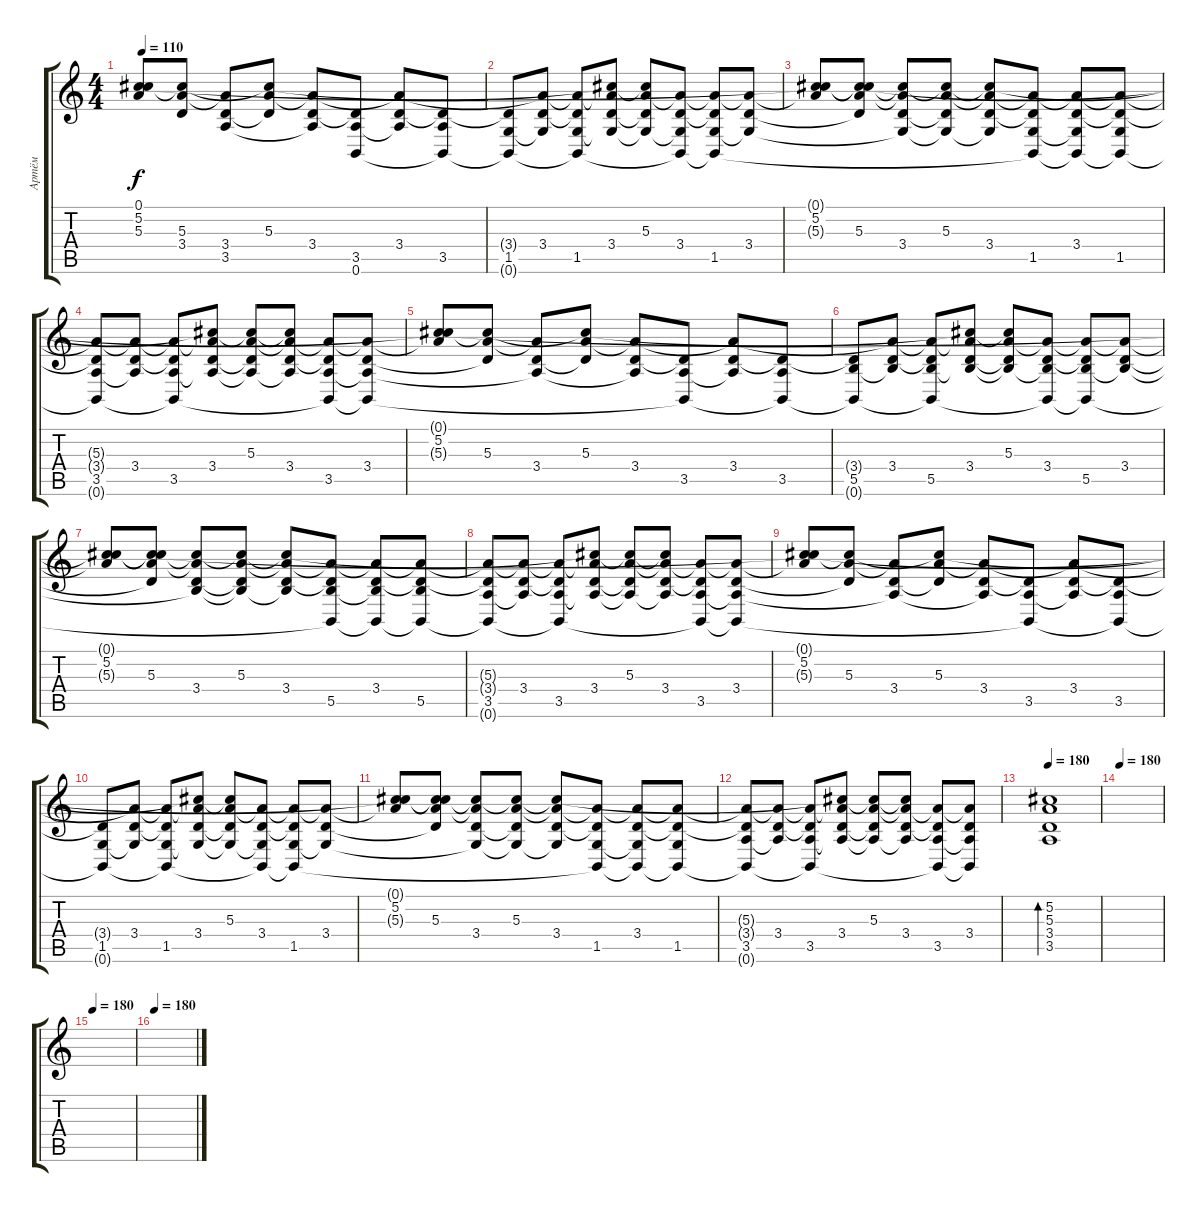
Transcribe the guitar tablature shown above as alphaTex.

\track ("Артём" "Артём") {instrument acousticguitarsteel}
\staff {score tabs}
\tuning (Db4 Ab3 E3 B2 Gb2 B1) {hide}
\ts (4 4)
\tempo 110
\clef g2
\ks c
(0.1{t} 5.2 5.3{t}).8{dy f} (5.2{t} 5.3 3.4{t}).8 (5.3{t} 3.4 3.5{t}).8 (5.2{t} 5.3 3.4{t}).8 (5.3{t} 3.4 3.5{t}).8 (3.4{t} 3.5 0.6{t}).8 (5.3{t} 3.4 3.5{t}).8 (3.4{t} 3.5 0.6{t}).8 |
(3.4{t} 1.5 0.6{t}).8 (5.3{t} 3.4 1.5{t}).8 (5.3{t} 3.4{t} 1.5 0.6{t}).8 (5.2{t} 5.3{t} 3.4 1.5{t}).8 (5.2{t} 5.3 3.4{t} 1.5{t}).8 (5.3{t} 3.4 1.5{t} 0.6{t}).8 (5.3{t} 3.4{t} 1.5 0.6{t}).8 (5.3{t} 3.4 1.5{t}).8 |
(0.1{t} 5.2 5.3{t}).8 (0.1{t} 5.2{t} 5.3 3.4{t}).8 (5.2{t} 5.3{t} 3.4 1.5{t}).8 (5.2{t} 5.3 3.4{t} 1.5{t}).8 (5.2{t} 5.3{t} 3.4 1.5{t}).8 (5.3{t} 3.4{t} 1.5 0.6{t}).8 (5.3{t} 3.4 1.5{t} 0.6{t}).8 (5.3{t} 3.4{t} 1.5 0.6{t}).8 |
(5.3{t} 3.4{t} 3.5 0.6{t}).8 (5.3{t} 3.4 3.5{t}).8 (5.3{t} 3.4{t} 3.5 0.6{t}).8 (5.2{t} 5.3{t} 3.4 3.5{t}).8 (5.2{t} 5.3 3.4{t} 3.5{t}).8 (5.2{t} 5.3{t} 3.4 3.5{t}).8 (5.3{t} 3.4{t} 3.5 0.6{t}).8 (5.3{t} 3.4 3.5{t} 0.6{t}).8 |
(0.1{t} 5.2 5.3{t}).8 (5.2{t} 5.3 3.4{t}).8 (5.3{t} 3.4 3.5{t}).8 (5.2{t} 5.3 3.4{t}).8 (5.3{t} 3.4 3.5{t}).8 (3.4{t} 3.5 0.6{t}).8 (5.3{t} 3.4 3.5{t}).8 (3.4{t} 3.5 0.6{t}).8 |
(3.4{t} 5.5 0.6{t}).8 (5.3{t} 3.4 5.5{t}).8 (5.3{t} 3.4{t} 5.5 0.6{t}).8 (5.2{t} 5.3{t} 3.4 5.5{t}).8 (5.2{t} 5.3 3.4{t} 5.5{t}).8 (5.3{t} 3.4 5.5{t} 0.6{t}).8 (5.3{t} 3.4{t} 5.5 0.6{t}).8 (5.3{t} 3.4 5.5{t}).8 |
(0.1{t} 5.2 5.3{t}).8 (0.1{t} 5.2{t} 5.3 3.4{t}).8 (5.2{t} 5.3{t} 3.4 5.5{t}).8 (5.2{t} 5.3 3.4{t} 5.5{t}).8 (5.2{t} 5.3{t} 3.4 5.5{t}).8 (5.3{t} 3.4{t} 5.5 0.6{t}).8 (5.3{t} 3.4 5.5{t} 0.6{t}).8 (5.3{t} 3.4{t} 5.5 0.6{t}).8 |
(5.3{t} 3.4{t} 3.5 0.6{t}).8 (5.3{t} 3.4 3.5{t}).8 (5.3{t} 3.4{t} 3.5 0.6{t}).8 (5.2{t} 5.3{t} 3.4 3.5{t}).8 (5.2{t} 5.3 3.4{t} 3.5{t}).8 (5.2{t} 5.3{t} 3.4 3.5{t}).8 (5.3{t} 3.4{t} 3.5 0.6{t}).8 (5.3{t} 3.4 3.5{t} 0.6{t}).8 |
(0.1{t} 5.2 5.3{t}).8 (5.2{t} 5.3 3.4{t}).8 (5.3{t} 3.4 3.5{t}).8 (5.2{t} 5.3 3.4{t}).8 (5.3{t} 3.4 3.5{t}).8 (3.4{t} 3.5 0.6{t}).8 (5.3{t} 3.4 3.5{t}).8 (3.4{t} 3.5 0.6{t}).8 |
(3.4{t} 1.5 0.6{t}).8 (5.3{t} 3.4 1.5{t}).8 (5.3{t} 3.4{t} 1.5 0.6{t}).8 (5.2{t} 5.3{t} 3.4 1.5{t}).8 (5.2{t} 5.3 3.4{t} 1.5{t}).8 (5.3{t} 3.4 1.5{t} 0.6{t}).8 (5.3{t} 3.4{t} 1.5 0.6{t}).8 (5.3{t} 3.4 1.5{t}).8 |
(0.1{t} 5.2 5.3{t}).8 (0.1{t} 5.2{t} 5.3 3.4{t}).8 (5.2{t} 5.3{t} 3.4 1.5{t}).8 (5.2{t} 5.3 3.4{t} 1.5{t}).8 (5.2{t} 5.3{t} 3.4 1.5{t}).8 (5.3{t} 3.4{t} 1.5 0.6{t}).8 (5.3{t} 3.4 1.5{t} 0.6{t}).8 (5.3{t} 3.4{t} 1.5 0.6{t}).8 |
(5.3{t} 3.4{t} 3.5 0.6{t}).8 (5.3{t} 3.4 3.5{t}).8 (5.3{t} 3.4{t} 3.5 0.6{t}).8 (5.2{t} 5.3{t} 3.4 3.5{t}).8 (5.2{t} 5.3 3.4{t} 3.5{t}).8 (5.2{t} 5.3{t} 3.4 3.5{t}).8 (5.3{t} 3.4{t} 3.5 0.6{t}).8 (5.3{t} 3.4 3.5{t} 0.6{t}).8 |
\tempo 180
(5.2 5.3 3.4 3.5).1{bd 480} |
\tempo 180
|
\tempo 180
|
\tempo 180
